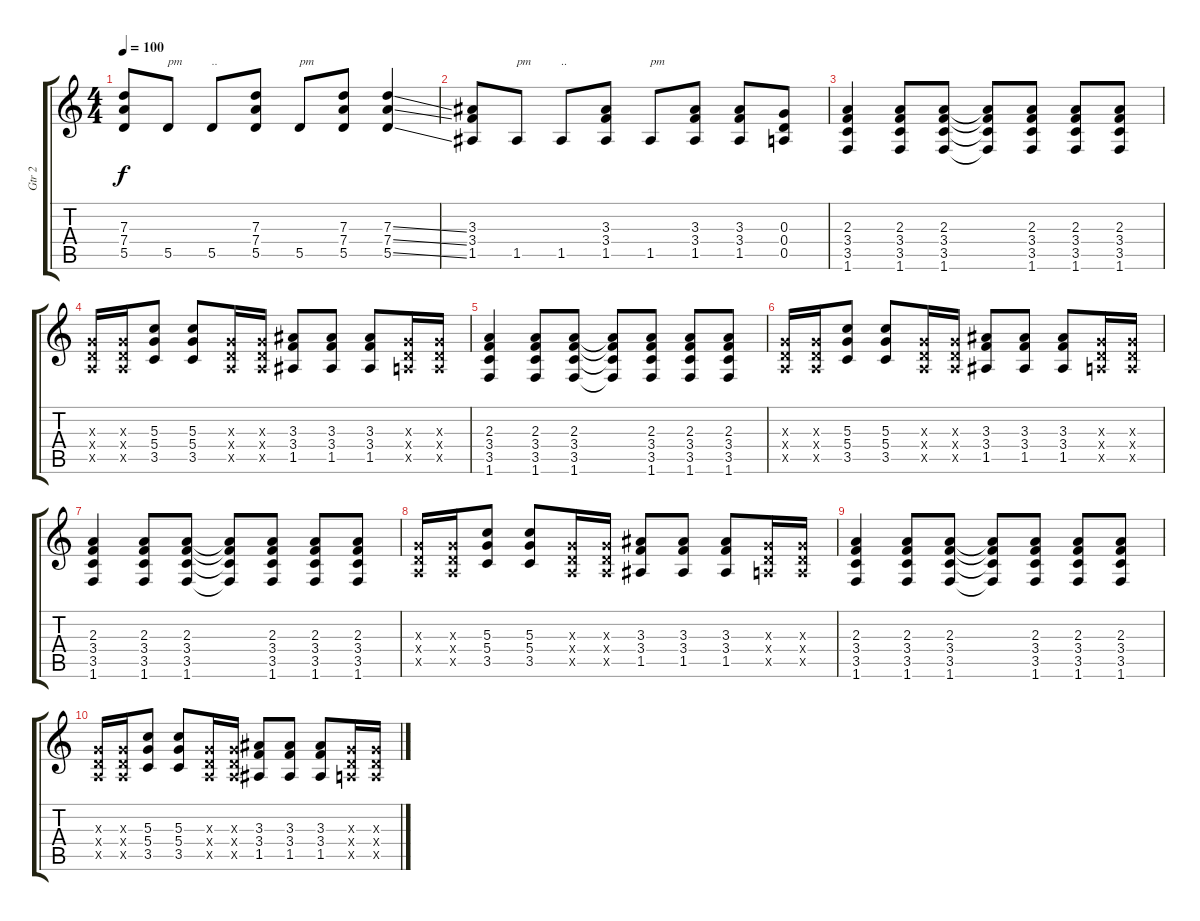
\track ("Gtr 2" "Gtr 2") {instrument distortionguitar}
\staff {score tabs}
\tuning (E4 B3 G3 D3 A2 E2) {hide}
\ts (4 4)
\tempo 100
\clef g2
\ks c
(7.3 7.4 5.5).8{dy f} 5.5.8{txt "pm"} 5.5.8{txt ".."} (7.3 7.4 5.5).8 5.5.8{txt "pm"} (7.3 7.4 5.5).8 (7.3{ss} 7.4{ss} 5.5{ss}).4 |
(3.3 3.4 1.5).8 1.5.8{txt "pm"} 1.5.8{txt ".."} (3.3 3.4 1.5).8 1.5.8{txt "pm"} (3.3 3.4 1.5).8 (3.3 3.4 1.5).8 (0.3 0.4 0.5).8 |
(2.3 3.4 3.5 1.6).4 (2.3 3.4 3.5 1.6).8 (2.3 3.4 3.5 1.6).8 (2.3{t} 3.4{t} 3.5{t} 1.6{t}).8 (2.3 3.4 3.5 1.6).8 (2.3 3.4 3.5 1.6).8 (2.3 3.4 3.5 1.6).8 |
(0.3{x} 0.4{x} 0.5{x}).16 (0.3{x} 0.4{x} 0.5{x}).16 (5.3 5.4 3.5).8 (5.3 5.4 3.5).8 (0.3{x} 0.4{x} 0.5{x}).16 (0.3{x} 0.4{x} 0.5{x}).16 (3.3 3.4 1.5).8 (3.3 3.4 1.5).8 (3.3 3.4 1.5).8 (0.3{x} 0.4{x} 0.5{x}).16 (0.3{x} 0.4{x} 0.5{x}).16 |
(2.3 3.4 3.5 1.6).4 (2.3 3.4 3.5 1.6).8 (2.3 3.4 3.5 1.6).8 (2.3{t} 3.4{t} 3.5{t} 1.6{t}).8 (2.3 3.4 3.5 1.6).8 (2.3 3.4 3.5 1.6).8 (2.3 3.4 3.5 1.6).8 |
(0.3{x} 0.4{x} 0.5{x}).16 (0.3{x} 0.4{x} 0.5{x}).16 (5.3 5.4 3.5).8 (5.3 5.4 3.5).8 (0.3{x} 0.4{x} 0.5{x}).16 (0.3{x} 0.4{x} 0.5{x}).16 (3.3 3.4 1.5).8 (3.3 3.4 1.5).8 (3.3 3.4 1.5).8 (0.3{x} 0.4{x} 0.5{x}).16 (0.3{x} 0.4{x} 0.5{x}).16 |
(2.3 3.4 3.5 1.6).4 (2.3 3.4 3.5 1.6).8 (2.3 3.4 3.5 1.6).8 (2.3{t} 3.4{t} 3.5{t} 1.6{t}).8 (2.3 3.4 3.5 1.6).8 (2.3 3.4 3.5 1.6).8 (2.3 3.4 3.5 1.6).8 |
(0.3{x} 0.4{x} 0.5{x}).16 (0.3{x} 0.4{x} 0.5{x}).16 (5.3 5.4 3.5).8 (5.3 5.4 3.5).8 (0.3{x} 0.4{x} 0.5{x}).16 (0.3{x} 0.4{x} 0.5{x}).16 (3.3 3.4 1.5).8 (3.3 3.4 1.5).8 (3.3 3.4 1.5).8 (0.3{x} 0.4{x} 0.5{x}).16 (0.3{x} 0.4{x} 0.5{x}).16 |
(2.3 3.4 3.5 1.6).4 (2.3 3.4 3.5 1.6).8 (2.3 3.4 3.5 1.6).8 (2.3{t} 3.4{t} 3.5{t} 1.6{t}).8 (2.3 3.4 3.5 1.6).8 (2.3 3.4 3.5 1.6).8 (2.3 3.4 3.5 1.6).8 |
(0.3{x} 0.4{x} 0.5{x}).16 (0.3{x} 0.4{x} 0.5{x}).16 (5.3 5.4 3.5).8 (5.3 5.4 3.5).8 (0.3{x} 0.4{x} 0.5{x}).16 (0.3{x} 0.4{x} 0.5{x}).16 (3.3 3.4 1.5).8 (3.3 3.4 1.5).8 (3.3 3.4 1.5).8 (0.3{x} 0.4{x} 0.5{x}).16 (0.3{x} 0.4{x} 0.5{x}).16
